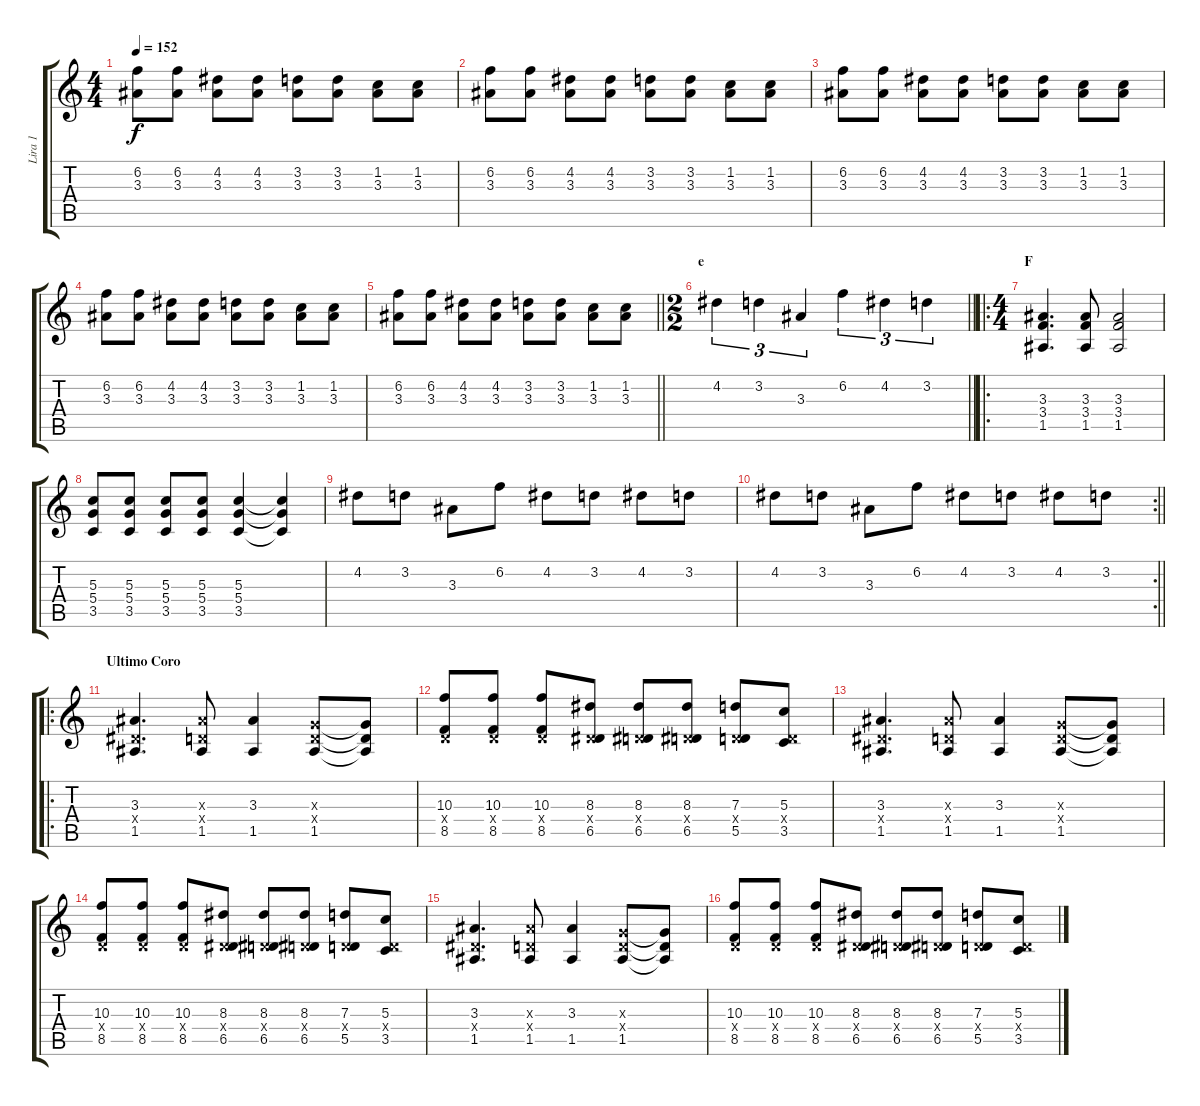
\track ("Lira 1" "Lira 1") {instrument distortionguitar}
\staff {score tabs}
\tuning (E4 B3 G3 D3 A2 E2) {hide}
\ts (4 4)
\tempo 152
\clef g2
\ks c
(6.2 3.3).8{dy f} (6.2 3.3).8 (4.2 3.3).8 (4.2 3.3).8 (3.2 3.3).8 (3.2 3.3).8 (1.2 3.3).8 (1.2 3.3).8 |
(6.2 3.3).8 (6.2 3.3).8 (4.2 3.3).8 (4.2 3.3).8 (3.2 3.3).8 (3.2 3.3).8 (1.2 3.3).8 (1.2 3.3).8 |
(6.2 3.3).8 (6.2 3.3).8 (4.2 3.3).8 (4.2 3.3).8 (3.2 3.3).8 (3.2 3.3).8 (1.2 3.3).8 (1.2 3.3).8 |
(6.2 3.3).8 (6.2 3.3).8 (4.2 3.3).8 (4.2 3.3).8 (3.2 3.3).8 (3.2 3.3).8 (1.2 3.3).8 (1.2 3.3).8 |
\barLineRight lightlight
(6.2 3.3).8 (6.2 3.3).8 (4.2 3.3).8 (4.2 3.3).8 (3.2 3.3).8 (3.2 3.3).8 (1.2 3.3).8 (1.2 3.3).8 |
\ts (2 2)
\section ("" "e")
\barLineRight lightlight
4.2.4{tu (3 2)} 3.2.4{tu (3 2)} 3.3.4{tu (3 2)} 6.2.4{tu (3 2)} 4.2.4{tu (3 2)} 3.2.4{tu (3 2)} |
\ro
\ts (4 4)
\section ("" "F")
(3.3 3.4 1.5).4{d} (3.3 3.4 1.5).8 (3.3 3.4 1.5).2 |
(5.3 5.4 3.5).8 (5.3 5.4 3.5).8 (5.3 5.4 3.5).8 (5.3 5.4 3.5).8 (5.3 5.4 3.5).4 (5.3{t} 5.4{t} 3.5{t}).4 |
4.2.8 3.2.8 3.3.8 6.2.8 4.2.8 3.2.8 4.2.8 3.2.8 |
\rc 2
\barLineRight lightlight
4.2.8 3.2.8 3.3.8 6.2.8 4.2.8 3.2.8 4.2.8 3.2.8 |
\ro
\section ("" "Ultimo Coro")
(3.3 1.4{x} 1.5).4{d} (3.3{x} 0.4{x} 1.5).8 (3.3 1.5).4 (0.3{x} 0.4{x} 1.5).8 (0.3{t} 0.4{t} 1.5{t}).8 |
(10.3 0.4{x} 8.5).8 (10.3 0.4{x} 8.5).8 (10.3 0.4{x} 8.5).8 (8.3 0.4{x} 6.5).8 (8.3 0.4{x} 6.5).8 (8.3 0.4{x} 6.5).8 (7.3 0.4{x} 5.5).8 (5.3 0.4{x} 3.5).8 |
(3.3 1.4{x} 1.5).4{d} (3.3{x} 0.4{x} 1.5).8 (3.3 1.5).4 (0.3{x} 0.4{x} 1.5).8 (0.3{t} 0.4{t} 1.5{t}).8 |
(10.3 0.4{x} 8.5).8 (10.3 0.4{x} 8.5).8 (10.3 0.4{x} 8.5).8 (8.3 0.4{x} 6.5).8 (8.3 0.4{x} 6.5).8 (8.3 0.4{x} 6.5).8 (7.3 0.4{x} 5.5).8 (5.3 0.4{x} 3.5).8 |
(3.3 1.4{x} 1.5).4{d} (3.3{x} 0.4{x} 1.5).8 (3.3 1.5).4 (0.3{x} 0.4{x} 1.5).8 (0.3{t} 0.4{t} 1.5{t}).8 |
(10.3 0.4{x} 8.5).8 (10.3 0.4{x} 8.5).8 (10.3 0.4{x} 8.5).8 (8.3 0.4{x} 6.5).8 (8.3 0.4{x} 6.5).8 (8.3 0.4{x} 6.5).8 (7.3 0.4{x} 5.5).8 (5.3 0.4{x} 3.5).8
